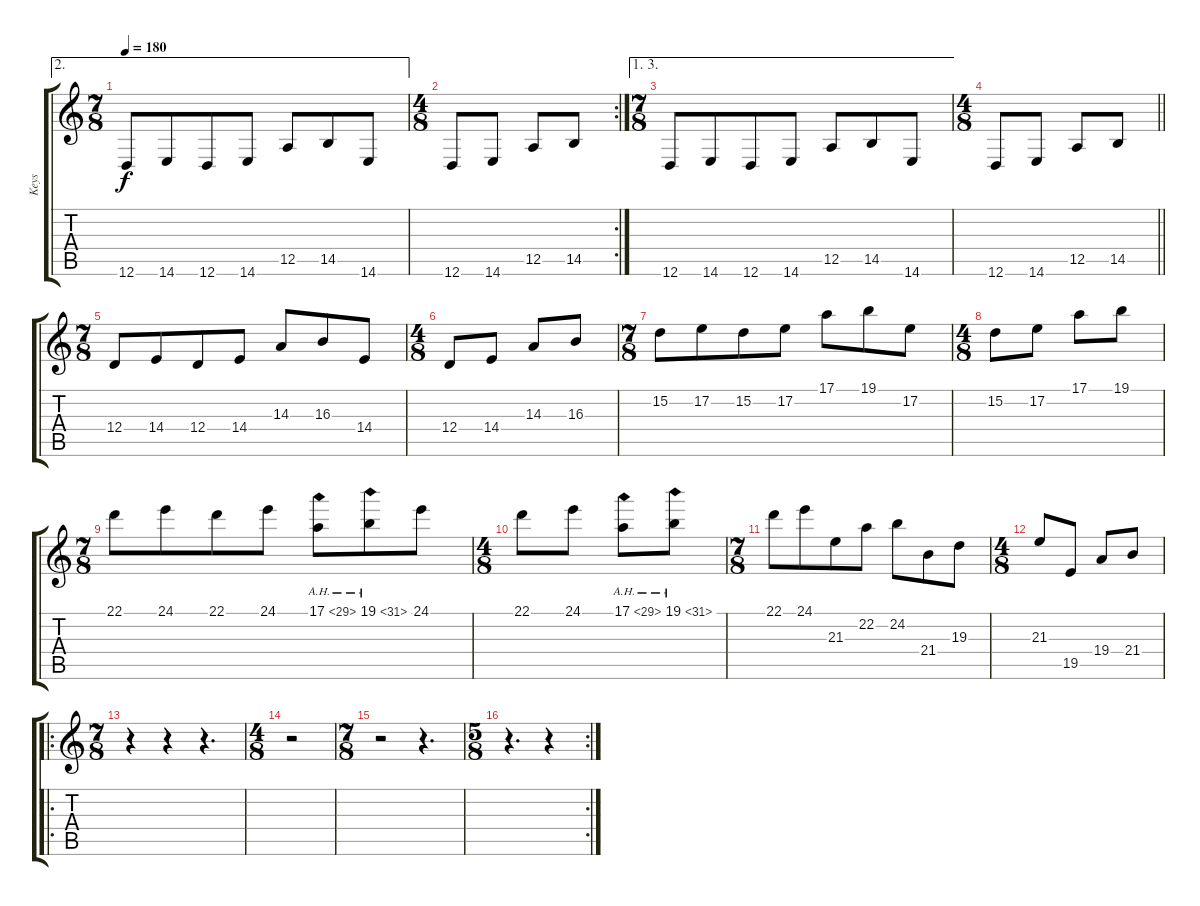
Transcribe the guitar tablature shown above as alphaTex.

\track ("Keys" "Keys") {instrument synthstrings1}
\staff {score tabs}
\tuning (E4 B3 G3 D3 A2 D2) {hide}
\ae 2
\ts (7 8)
\tempo 180
\clef g2
\ks c
12.6.8{dy f} 14.6.8 12.6.8 14.6.8 12.5.8 14.5.8 14.6.8 |
\rc 2
\ts (4 8)
12.6.8 14.6.8 12.5.8 14.5.8 |
\ae (1 3)
\ts (7 8)
12.6.8 14.6.8 12.6.8 14.6.8 12.5.8 14.5.8 14.6.8 |
\ts (4 8)
\barLineRight lightlight
12.6.8 14.6.8 12.5.8 14.5.8 |
\ts (7 8)
12.4.8{volume 16 balance 0} 14.4.8 12.4.8 14.4.8 14.3.8 16.3.8 14.4.8 |
\ts (4 8)
12.4.8 14.4.8 14.3.8 16.3.8 |
\ts (7 8)
15.2.8 17.2.8 15.2.8 17.2.8 17.1.8 19.1.8 17.2.8 |
\ts (4 8)
15.2.8 17.2.8 17.1.8 19.1.8 |
\ts (7 8)
22.1.8 24.1.8 22.1.8 24.1.8 17.1{ah 12}.8 19.1{ah 12}.8 24.1.8 |
\ts (4 8)
22.1.8 24.1.8 17.1{ah 12}.8 19.1{ah 12}.8 |
\ts (7 8)
22.1.8 24.1.8 21.3.8 22.2.8 24.2.8 21.4.8 19.3.8 |
\ts (4 8)
21.3.8 19.5.8 19.4.8 21.4.8 |
\ro
\ts (7 8)
r.4{volume 13 balance 3} r.4 r.4{d} |
\ts (4 8)
r.2 |
\ts (7 8)
r.2 r.4{d} |
\rc 2
\ts (5 8)
r.4{d} r.4
